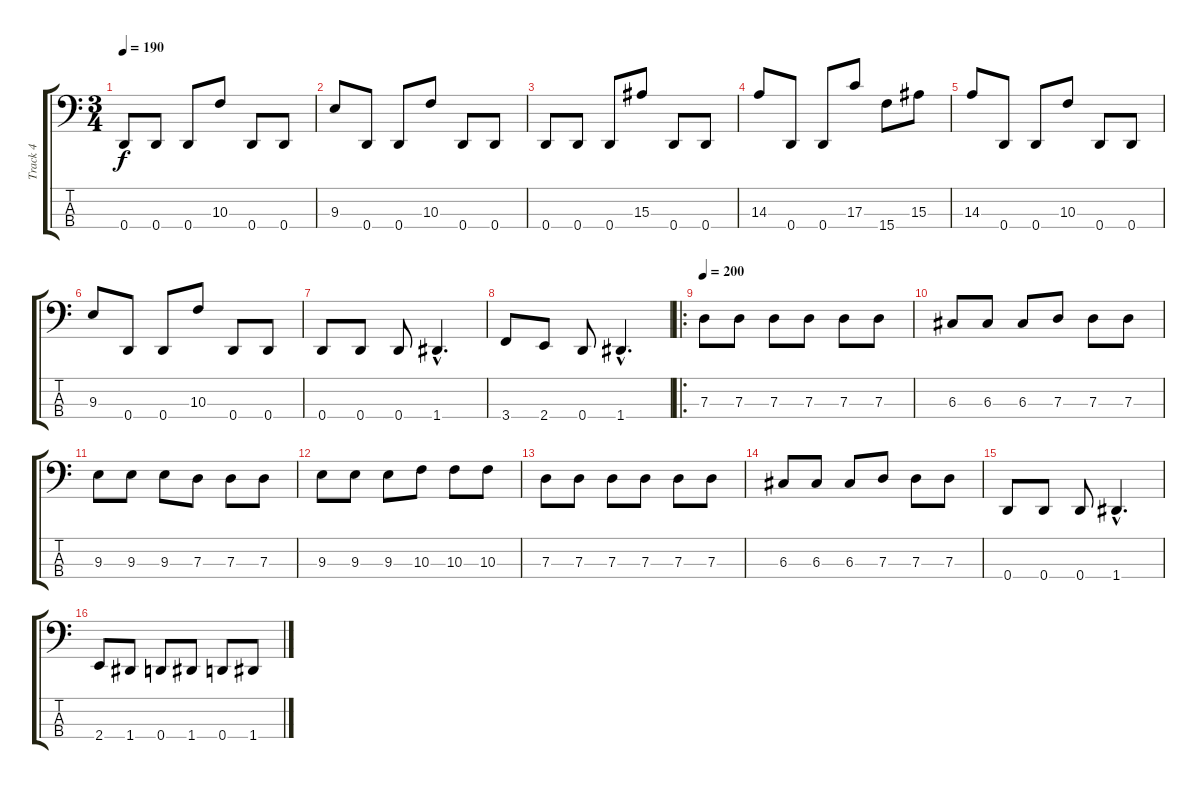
\track ("Track 4" "Track 4") {instrument electricbassfinger}
\staff {score tabs}
\tuning (F2 C2 G1 D1) {hide}
\ts (3 4)
\tempo 190
\clef f4
\ks c
0.4.8{dy f} 0.4.8 0.4.8 10.3.8 0.4.8 0.4.8 |
9.3.8 0.4.8 0.4.8 10.3.8 0.4.8 0.4.8 |
0.4.8 0.4.8 0.4.8 15.3.8 0.4.8 0.4.8 |
14.3.8 0.4.8 0.4.8 17.3.8 15.4.8 15.3.8 |
14.3.8 0.4.8 0.4.8 10.3.8 0.4.8 0.4.8 |
9.3.8 0.4.8 0.4.8 10.3.8 0.4.8 0.4.8 |
0.4.8 0.4.8 0.4.8 1.4{hac}.4{d} |
3.4.8 2.4.8 0.4.8 1.4{hac}.4{d} |
\ro
\tempo 200
7.3.8 7.3.8 7.3.8 7.3.8 7.3.8 7.3.8 |
6.3.8 6.3.8 6.3.8 7.3.8 7.3.8 7.3.8 |
9.3.8 9.3.8 9.3.8 7.3.8 7.3.8 7.3.8 |
9.3.8 9.3.8 9.3.8 10.3.8 10.3.8 10.3.8 |
7.3.8 7.3.8 7.3.8 7.3.8 7.3.8 7.3.8 |
6.3.8 6.3.8 6.3.8 7.3.8 7.3.8 7.3.8 |
0.4.8 0.4.8 0.4.8 1.4{hac}.4{d} |
2.4.8 1.4.8 0.4.8 1.4.8 0.4.8 1.4.8
